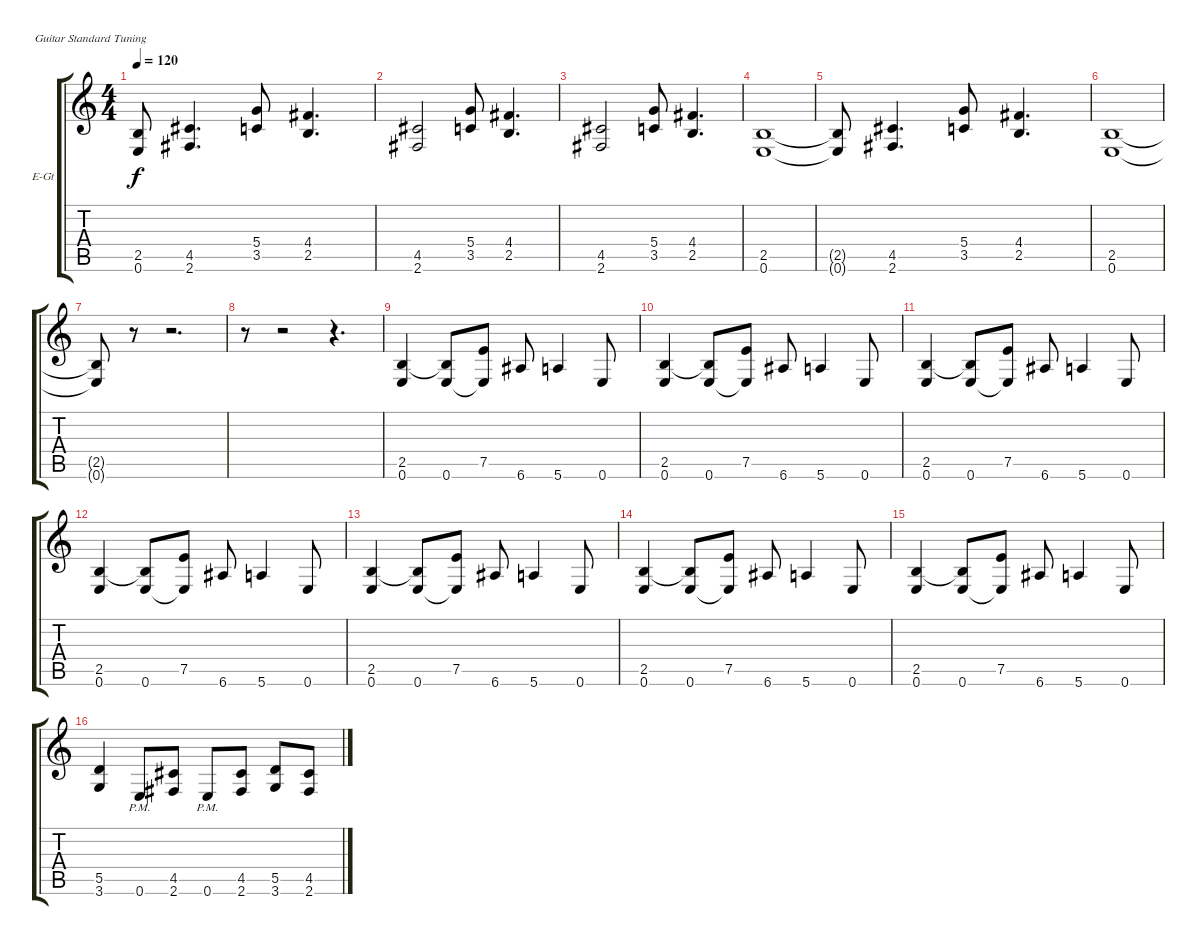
\bracketExtendMode groupsimilarinstruments
\firstSystemTrackNameOrientation horizontal
\otherSystemsTrackNameOrientation horizontal
\track ("James Rythm 1" "E-Gt") {instrument distortionguitar}
\staff {score tabs}
\tuning (E4 B3 G3 D3 A2 E2)
\ts (4 4)
\tempo 120
\clef g2
\ks c
(2.5{t} 0.6{t}).8{dy f} (4.5 2.6).4{d} (5.4 3.5).8 (4.4 2.5).4{d} |
(4.5 2.6).2 (5.4 3.5).8 (4.4 2.5).4{d} |
(4.5 2.6).2 (5.4 3.5).8 (4.4 2.5).4{d} |
(2.5 0.6).1 |
(2.5{t} 0.6{t}).8 (4.5 2.6).4{d} (5.4 3.5).8 (4.4 2.5).4{d} |
(2.5 0.6).1 |
(2.5{t} 0.6{t}).8 r.8 r.2{d} |
r.8 r.2 r.4{d} |
(2.5 0.6).4 (2.5{t} 0.6).8 (7.5 0.6{t}).8 6.6.8 5.6.4 0.6.8 |
(2.5 0.6).4 (2.5{t} 0.6).8 (7.5 0.6{t}).8 6.6.8 5.6.4 0.6.8 |
(2.5 0.6).4 (2.5{t} 0.6).8 (7.5 0.6{t}).8 6.6.8 5.6.4 0.6.8 |
(2.5 0.6).4 (2.5{t} 0.6).8 (7.5 0.6{t}).8 6.6.8 5.6.4 0.6.8 |
(2.5 0.6).4 (2.5{t} 0.6).8 (7.5 0.6{t}).8 6.6.8 5.6.4 0.6.8 |
(2.5 0.6).4 (2.5{t} 0.6).8 (7.5 0.6{t}).8 6.6.8 5.6.4 0.6.8 |
(2.5 0.6).4 (2.5{t} 0.6).8 (7.5 0.6{t}).8 6.6.8 5.6.4 0.6.8 |
(5.5 3.6).4 0.6{pm}.8 (4.5 2.6).8 0.6{pm}.8 (4.5 2.6).8 (5.5 3.6).8 (4.5 2.6).8
